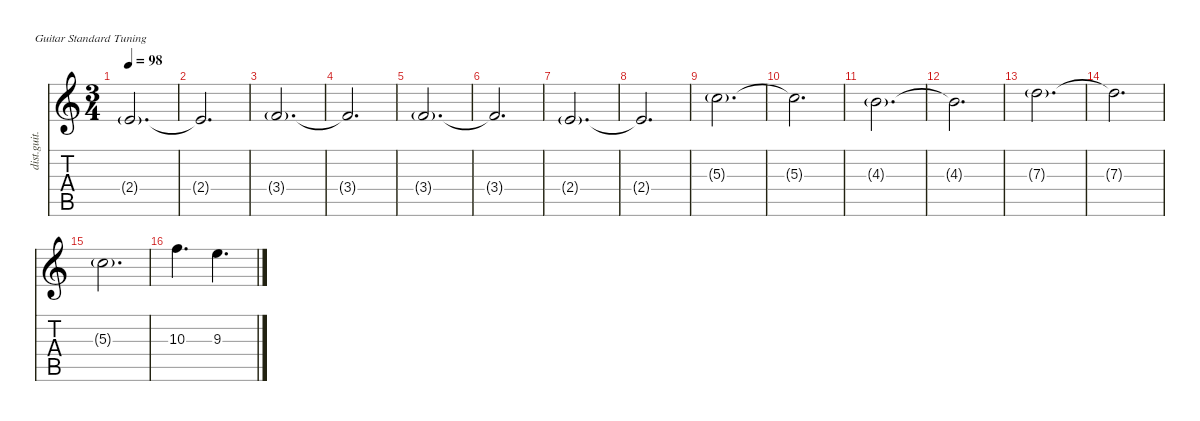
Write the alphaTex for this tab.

\defaultSystemsLayout 4
\hideDynamics
\bracketExtendMode nobrackets
\otherSystemsTrackNameOrientation horizontal
\track ("гитара ритм" "dist.guit.") {instrument distortionguitar}
\staff {score tabs}
\tuning (E4 B3 G3 D3 A2 E2)
\ts (3 4)
\tempo 98
\clef g2
\ks c
2.4{g}.2{d dy mf beam Up} |
2.4{t}.2{d dy f beam Up} |
3.4{g}.2{d dy mf beam Up} |
3.4{t}.2{d dy f beam Up} |
3.4{g}.2{d dy mf beam Up} |
3.4{t}.2{d dy f beam Up} |
2.4{g}.2{d dy mf beam Up} |
2.4{t}.2{d dy f beam Up} |
5.3{g}.2{d dy mf beam Down} |
5.3{t}.2{d dy f beam Down} |
4.3{g}.2{d dy mf beam Down} |
4.3{t}.2{d dy f beam Down} |
7.3{g}.2{d dy mf beam Down} |
7.3{t}.2{d dy f beam Down} |
5.3{g}.2{d dy mf beam Down} |
10.3.4{d dy f beam Down} 9.3.4{d beam Down}
